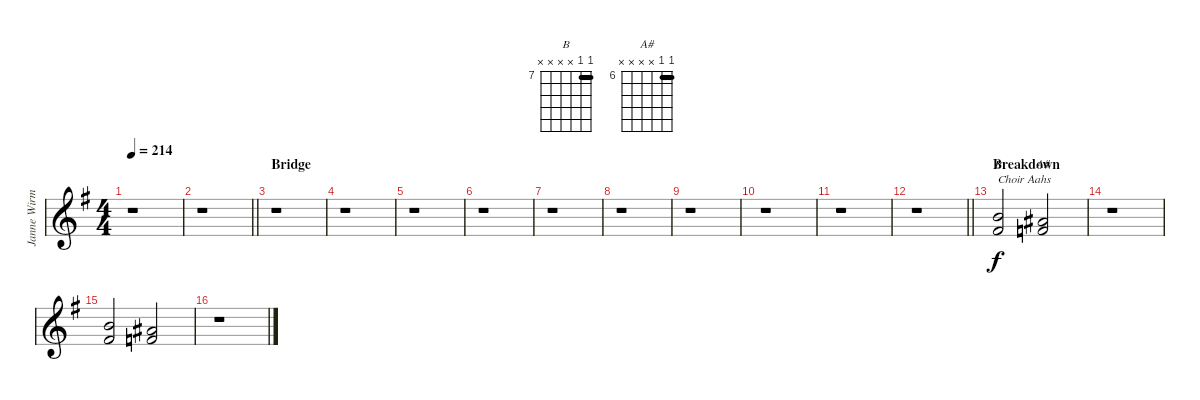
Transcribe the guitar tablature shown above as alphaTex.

\track ("Janne Wirman" "Janne Wirm") {instrument orchestrahit}
\staff {score}
\tuning (E4 B3 G3 D3 A2 E2) {hide}
\chord ("B" 7 7 x x x x) {firstfret 7 barre 7}
\chord ("A#" 6 6 x x x x) {firstfret 6 barre 6}
\ts (4 4)
\tempo 214
\clef g2
\ks g
r.1{dy f} |
\barLineRight lightlight
r.1 |
\section ("" "Bridge")
r.1 |
r.1 |
r.1 |
r.1 |
r.1 |
r.1 |
r.1 |
r.1 |
r.1 |
\barLineRight lightlight
r.1 |
\section ("" "Breakdown")
(7.1 7.2).2{ch "B" txt "Choir Aahs" instrument choiraahs} (6.1 6.2).2{ch "A#"} |
r.1 |
(7.1 7.2).2 (6.1 6.2).2 |
r.1
